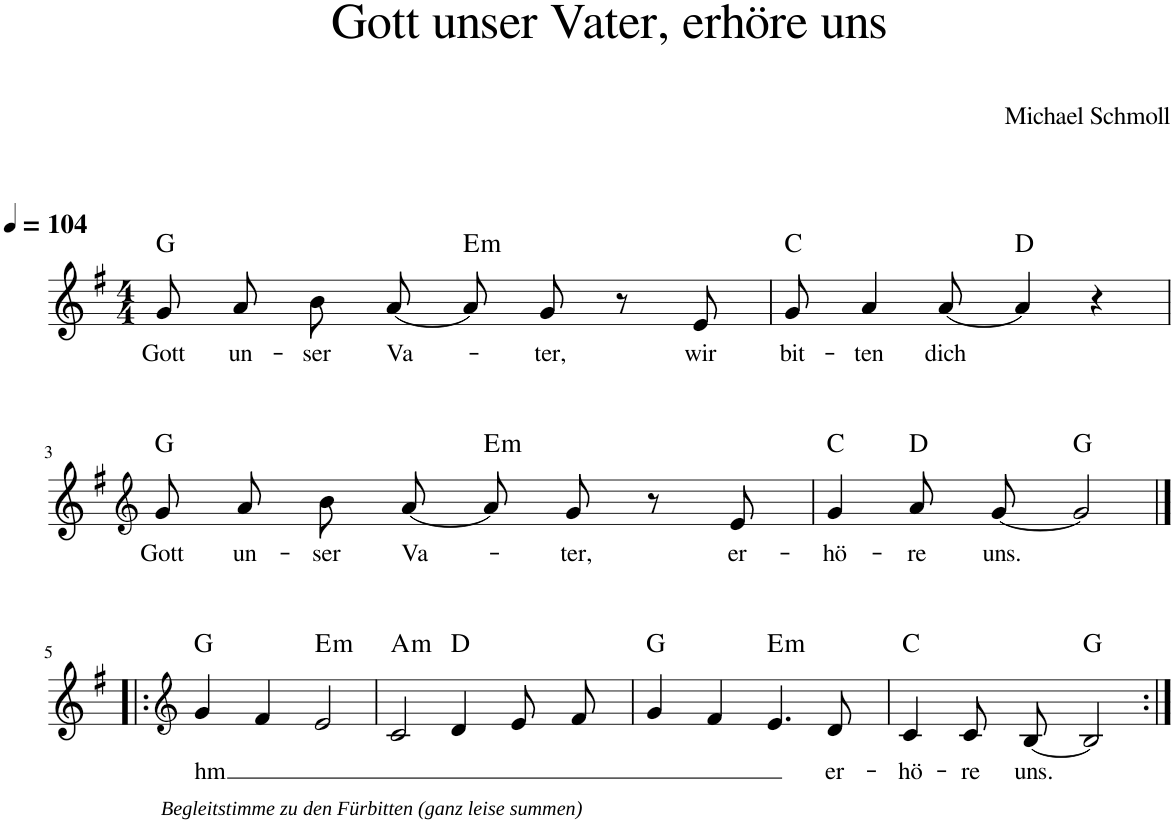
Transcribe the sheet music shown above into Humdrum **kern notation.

**kern	**text	**harte
*part1	*part1	*part1
*staff1	*staff1	*
*I"unbenannt2	*	*
*clefG2	*	*
*k[f#]	*	*
*M4/4	*	*
*MM104	*	*
=1	=1	=1
!	!LO:LY:b	!
8g/L	Gott	G:maj
!	!LO:LY:b	!
8a/J	un-	.
!	!LO:LY:b	!
8b/L	ser	.
!	!LO:LY:b	!
[8a/J	Va-	.
!	!	!LO:H:kt=m
8a/L]	.	E:min
!	!LO:LY:b	!
8g/J	ter,	.
8r	.	.
!	!LO:LY:b	!
8e/	wir	.
=2	=2	=2
!	!LO:LY:b	!
8g/	bit-	C:maj
!	!LO:LY:b	!
4a/	ten	.
!	!LO:LY:b	!
[8a/	dich	.
4a/]	.	D:maj
4r	.	.
!!LO:LB:g=z
=3	=3	=3
*clefG2	*	*
!	!LO:LY:b	!
8g/L	Gott	G:maj
!	!LO:LY:b	!
8a/J	un-	.
!	!LO:LY:b	!
8b/L	ser	.
!	!LO:LY:b	!
[8a/J	Va-	.
!	!	!LO:H:kt=m
8a/L]	.	E:min
!	!LO:LY:b	!
8g/J	ter,	.
8r	.	.
!	!LO:LY:b	!
8e/	er-	.
=4	=4	=4
!	!LO:LY:b	!
4g/	hö-	C:maj
!	!LO:LY:b	!
8a/L	re	D:maj
!	!LO:LY:b	!
[8g/J	uns.	.
2g/]	.	G:maj
!!LO:LB:g=z
=5|!:	=5|!:	=5|!:
*clefG2	*	*
!LO:TX:b:i:t=Begleitstimme zu den Fürbitten (ganz leise summen)	!	!
!	!LO:LY:b	!
4g/	hm	G:maj
4f#/	.	.
!	!	!LO:H:kt=m
2e/	.	E:min
=6	=6	=6
!	!	!LO:H:kt=m
2c/	.	A:min
4d/	.	D:maj
8e/L	.	.
8f#/J	.	.
=7	=7	=7
4g/	.	G:maj
4f#/	.	.
!	!	!LO:H:kt=m
4.e/	.	E:min
!	!LO:LY:b	!
8d/	er-	.
=8	=8	=8
!	!LO:LY:b	!
4c/	-hö-	C:maj
!	!LO:LY:b	!
8c/L	re	.
!	!LO:LY:b	!
[8B/J	uns.	.
2B/]	.	G:maj
=:|!	=:|!	=:|!
*-	*-	*-
